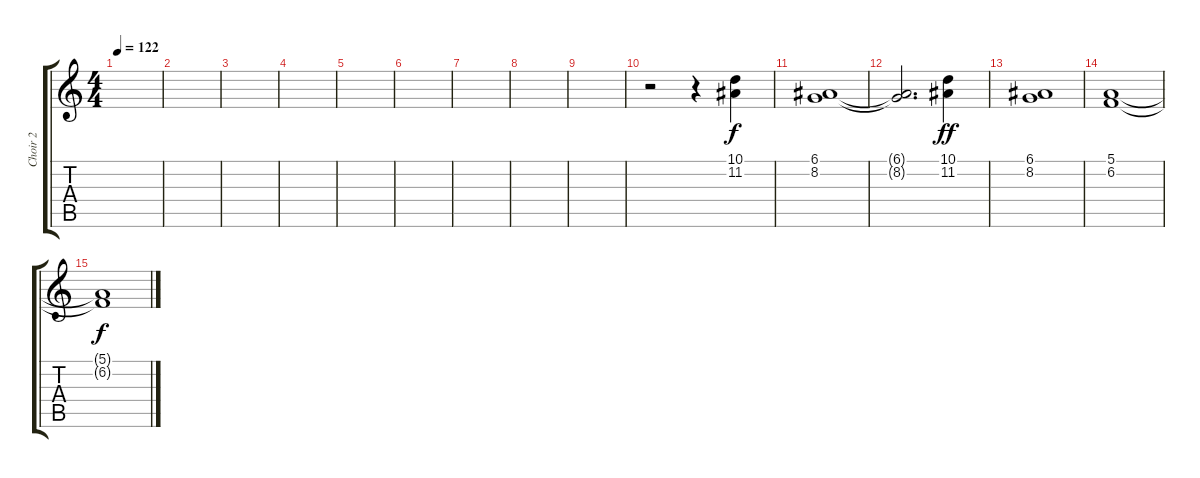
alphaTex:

\track ("Choir 2" "Choir 2") {instrument voiceoohs}
\staff {score tabs}
\tuning (E4 B3 G3 D3 A2 E2) {hide}
\ts (4 4)
\tempo 122
\clef g2
\ks c
|
|
|
|
|
|
|
|
|
r.2 r.4 (10.1 11.2).4 |
(6.1 8.2).1 |
(6.1{t} 8.2{t}).2{d dy f} (10.1 11.2).4{dy ff} |
(6.1 8.2).1 |
(5.1 6.2).1 |
(5.1{t} 6.2{t}).1{dy f}
